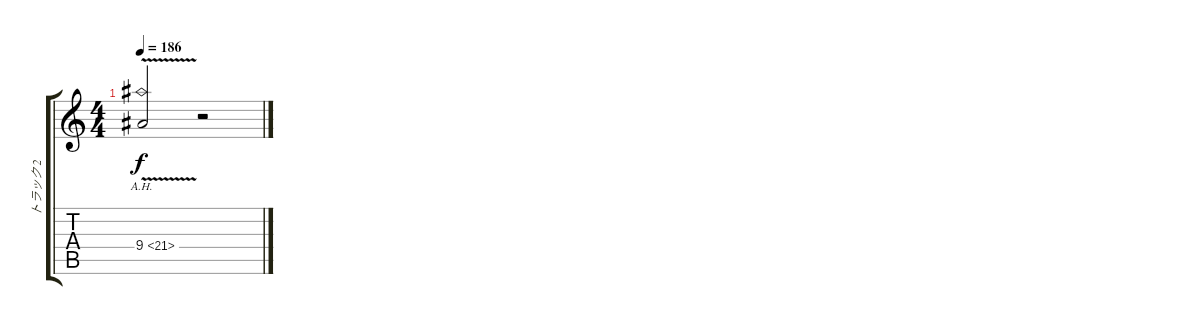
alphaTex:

\track ("トラック 2" "トラック 2") {instrument distortionguitar}
\staff {score tabs}
\tuning (Eb4 Bb3 Gb3 Db3 Ab2 Eb2) {hide}
\ts (4 4)
\tempo 186
\clef g2
\ks c
9.4{ah 12 v}.2{dy f} r.2
